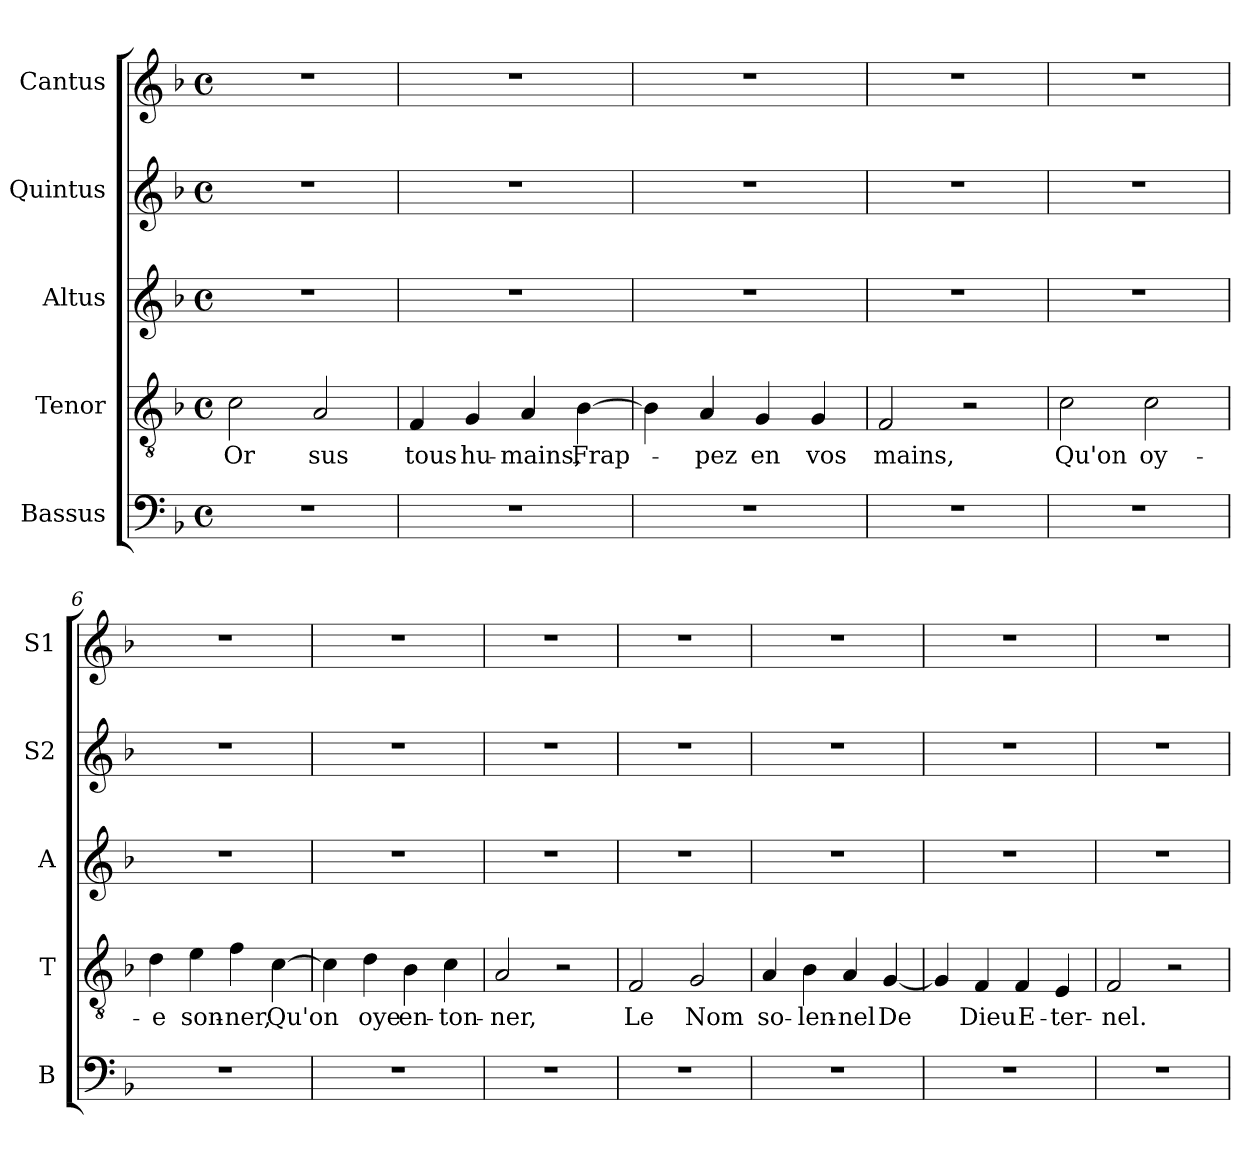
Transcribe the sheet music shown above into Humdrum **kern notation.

**kern	**kern	**text	**kern	**kern	**kern
*part5	*part4	*part4	*part3	*part2	*part1
*staff5	*staff4	*staff4	*staff3	*staff2	*staff1
*I"Bassus	*I"Tenor	*	*I"Altus	*I"Quintus	*I"Cantus
*I'B	*I'T	*	*I'A	*I'S2	*I'S1
*clefF4	*clefGv2	*	*clefG2	*clefG2	*clefG2
*k[b-]	*k[b-]	*	*k[b-]	*k[b-]	*k[b-]
*F:	*F:	*	*F:	*F:	*F:
*M4/4	*M4/4	*	*M4/4	*M4/4	*M4/4
*met(c)	*met(c)	*	*met(c)	*met(c)	*met(c)
=1	=1	=1	=1	=1	=1
!	!	!LO:LY:b	!	!	!
1r	2c\	Or	1r	1r	1r
!	!	!LO:LY:b	!	!	!
.	2A/	sus	.	.	.
=2	=2	=2	=2	=2	=2
!	!	!LO:LY:b	!	!	!
1r	4F/	tous	1r	1r	1r
!	!	!LO:LY:b	!	!	!
.	4G/	hu-	.	.	.
!	!	!LO:LY:b	!	!	!
.	4A/	-mains,	.	.	.
!	!	!LO:LY:b	!	!	!
.	[4B-\	Frap-	.	.	.
=3	=3	=3	=3	=3	=3
1r	4B-\]	.	1r	1r	1r
!	!	!LO:LY:b	!	!	!
.	4A/	-pez	.	.	.
!	!	!LO:LY:b	!	!	!
.	4G/	en	.	.	.
!	!	!LO:LY:b	!	!	!
.	4G/	vos	.	.	.
=4	=4	=4	=4	=4	=4
!	!	!LO:LY:b	!	!	!
1r	2F/	mains,	1r	1r	1r
.	2r	.	.	.	.
=5	=5	=5	=5	=5	=5
!	!	!LO:LY:b	!	!	!
1r	2c\	Qu'on	1r	1r	1r
!	!	!LO:LY:b	!	!	!
.	2c\	oy-	.	.	.
=6	=6	=6	=6	=6	=6
!	!	!LO:LY:b	!	!	!
1r	4d\	-e	1r	1r	1r
!	!	!LO:LY:b	!	!	!
.	4e\	son-	.	.	.
!	!	!LO:LY:b	!	!	!
.	4f\	-ner,	.	.	.
!	!	!LO:LY:b	!	!	!
.	[4c\	Qu'on	.	.	.
!!LO:LB:g=z
=7	=7	=7	=7	=7	=7
1r	4c\]	.	1r	1r	1r
!	!	!LO:LY:b	!	!	!
.	4d\	oye	.	.	.
!	!	!LO:LY:b	!	!	!
.	4B-\	en-	.	.	.
!	!	!LO:LY:b	!	!	!
.	4c\	-ton-	.	.	.
=8	=8	=8	=8	=8	=8
!	!	!LO:LY:b	!	!	!
1r	2A/	-ner,	1r	1r	1r
.	2r	.	.	.	.
=9	=9	=9	=9	=9	=9
!	!	!LO:LY:b	!	!	!
1r	2F/	Le	1r	1r	1r
!	!	!LO:LY:b	!	!	!
.	2G/	Nom	.	.	.
=10	=10	=10	=10	=10	=10
!	!	!LO:LY:b	!	!	!
1r	4A/	so-	1r	1r	1r
!	!	!LO:LY:b	!	!	!
.	4B-\	-len-	.	.	.
!	!	!LO:LY:b	!	!	!
.	4A/	-nel	.	.	.
!	!	!LO:LY:b	!	!	!
.	[4G/	De	.	.	.
=11	=11	=11	=11	=11	=11
1r	4G/]	.	1r	1r	1r
!	!	!LO:LY:b	!	!	!
.	4F/	Dieu	.	.	.
!	!	!LO:LY:b	!	!	!
.	4F/	E-	.	.	.
!	!	!LO:LY:b	!	!	!
.	4E/	-ter-	.	.	.
=12	=12	=12	=12	=12	=12
!	!	!LO:LY:b	!	!	!
1r	2F/	-nel.	1r	1r	1r
.	2r	.	.	.	.
=	=	=	=	=	=
*-	*-	*-	*-	*-	*-
